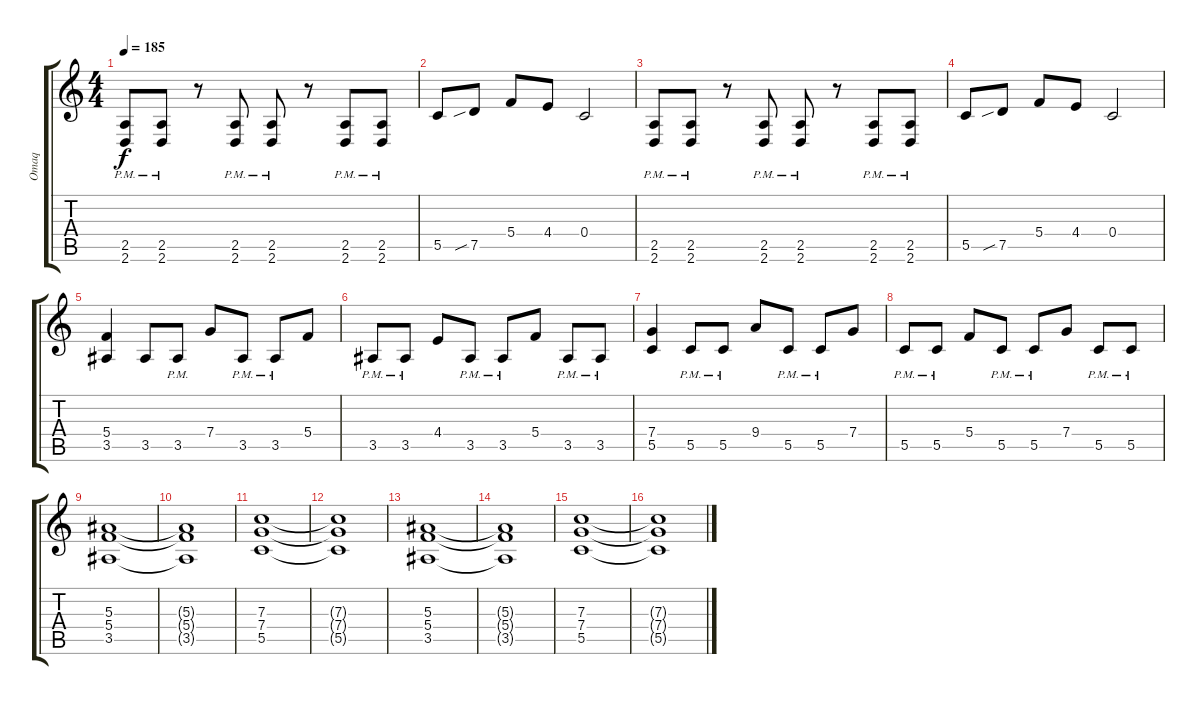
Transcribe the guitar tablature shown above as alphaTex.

\track ("Omaq" "Omaq") {instrument distortionguitar}
\staff {score tabs}
\tuning (D4 A3 F3 C3 G2 C2) {hide}
\ts (4 4)
\tempo 185
\clef g2
\ks c
(2.5{pm} 2.6{pm}).8{dy f} (2.5{pm} 2.6{pm}).8 r.8 (2.5{pm} 2.6{pm}).8 (2.5{pm} 2.6{pm}).8 r.8 (2.5{pm} 2.6{pm}).8 (2.5{pm} 2.6{pm}).8 |
5.5.8 7.5{sib}.8 5.4.8 4.4.8 0.4.2 |
(2.5{pm} 2.6{pm}).8 (2.5{pm} 2.6{pm}).8 r.8 (2.5{pm} 2.6{pm}).8 (2.5{pm} 2.6{pm}).8 r.8 (2.5{pm} 2.6{pm}).8 (2.5{pm} 2.6{pm}).8 |
5.5.8 7.5{sib}.8 5.4.8 4.4.8 0.4.2 |
(5.4 3.5).4 3.5.8 3.5{pm}.8 7.4.8 3.5{pm}.8 3.5{pm}.8 5.4.8 |
3.5{pm}.8 3.5{pm}.8 4.4.8 3.5{pm}.8 3.5{pm}.8 5.4.8 3.5{pm}.8 3.5{pm}.8 |
(7.4 5.5).4 5.5{pm}.8 5.5{pm}.8 9.4.8 5.5{pm}.8 5.5{pm}.8 7.4.8 |
5.5{pm}.8 5.5{pm}.8 5.4.8 5.5{pm}.8 5.5{pm}.8 7.4.8 5.5{pm}.8 5.5{pm}.8 |
(5.3 5.4 3.5).1 |
(5.3{t} 5.4{t} 3.5{t}).1 |
(7.3 7.4 5.5).1 |
(7.3{t} 7.4{t} 5.5{t}).1 |
(5.3 5.4 3.5).1 |
(5.3{t} 5.4{t} 3.5{t}).1 |
(7.3 7.4 5.5).1 |
(7.3{t} 7.4{t} 5.5{t}).1
